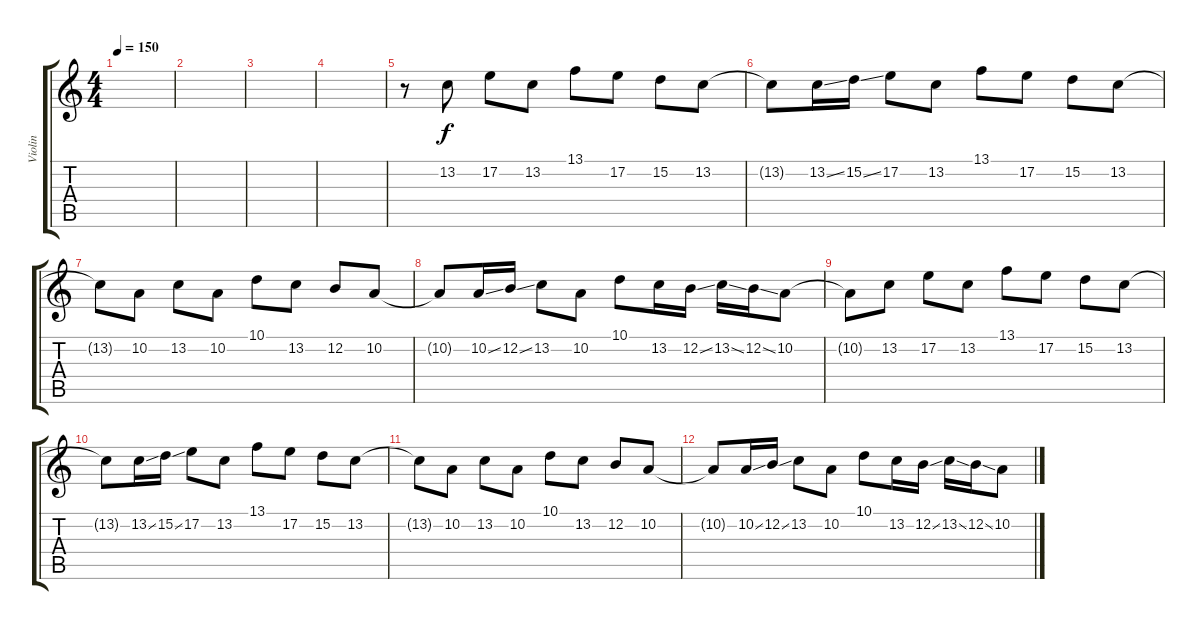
\track ("Violin" "Violin") {instrument violin}
\staff {score tabs}
\tuning (E4 B3 G3 D3 A2 E2) {hide}
\ts (4 4)
\tempo 150
\clef g2
\ks c
|
|
|
|
r.8 13.2.8 17.2.8 13.2.8 13.1.8 17.2.8 15.2.8 13.2.8 |
13.2{t}.8 13.2{ss}.16 15.2{ss}.16 17.2.8 13.2.8 13.1.8 17.2.8 15.2.8 13.2.8 |
13.2{t}.8 10.2.8 13.2.8 10.2.8 10.1.8 13.2.8 12.2.8 10.2.8 |
10.2{t}.8 10.2{ss}.16 12.2{ss}.16 13.2.8 10.2.8 10.1.8 13.2.16 12.2{ss}.16 13.2{ss}.16 12.2{ss}.16 10.2.8 |
10.2{t}.8 13.2.8 17.2.8 13.2.8 13.1.8 17.2.8 15.2.8 13.2.8 |
13.2{t}.8 13.2{ss}.16 15.2{ss}.16 17.2.8 13.2.8 13.1.8 17.2.8 15.2.8 13.2.8 |
13.2{t}.8 10.2.8 13.2.8 10.2.8 10.1.8 13.2.8 12.2.8 10.2.8 |
10.2{t}.8 10.2{ss}.16 12.2{ss}.16 13.2.8 10.2.8 10.1.8 13.2.16 12.2{ss}.16 13.2{ss}.16 12.2{ss}.16 10.2.8
